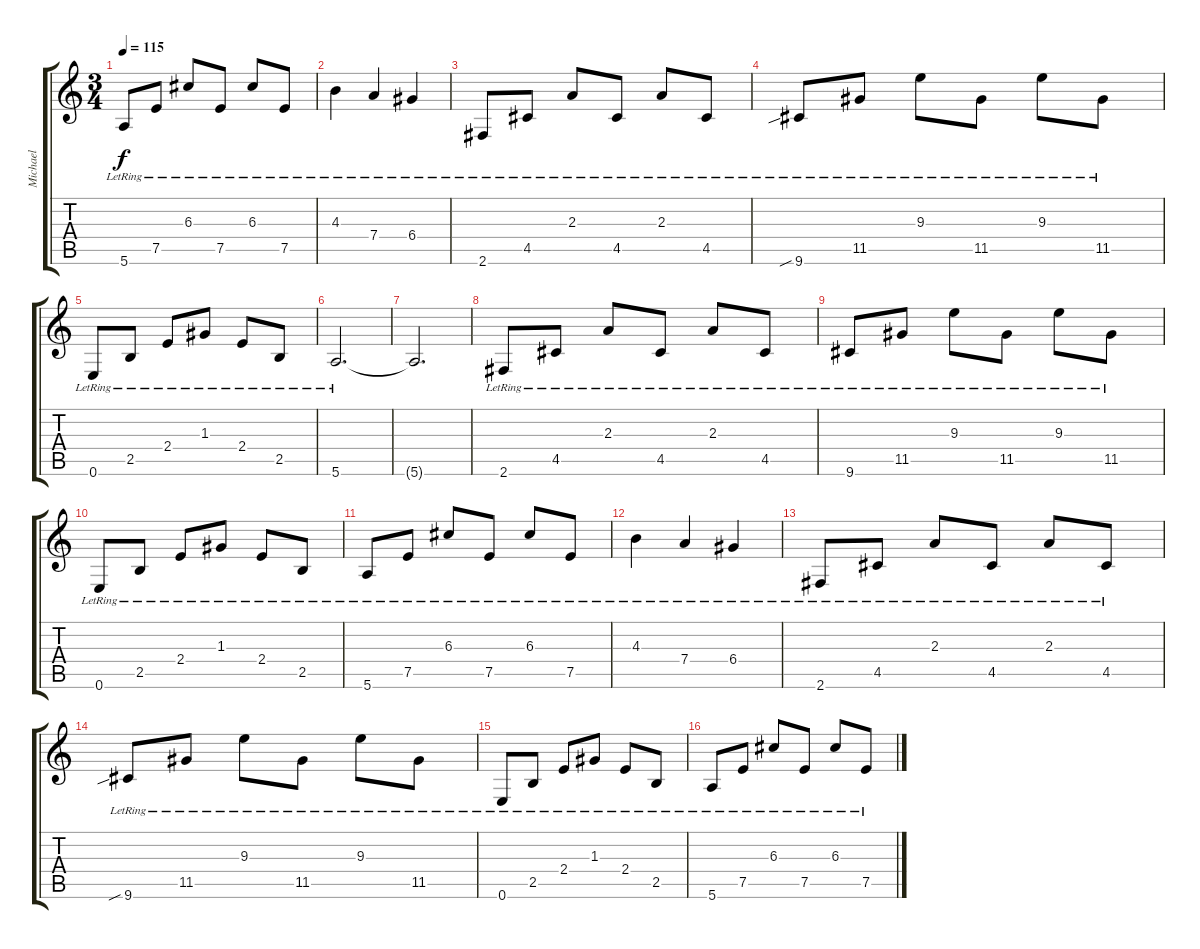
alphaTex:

\track ("Michael" "Michael") {instrument electricguitarjazz}
\staff {score tabs}
\tuning (E4 B3 G3 D3 A2 E2) {hide}
\ts (3 4)
\tempo 115
\clef g2
\ks c
5.6{lr}.8{dy f} 7.5{lr}.8 6.3{lr}.8 7.5{lr}.8 6.3{lr}.8 7.5{lr}.8 |
4.3{lr}.4 7.4{lr}.4 6.4{lr}.4 |
2.6{lr}.8 4.5{lr}.8 2.3{lr}.8 4.5{lr}.8 2.3{lr}.8 4.5{lr}.8 |
9.6{sib lr}.8 11.5{lr}.8 9.3{lr}.8 11.5{lr}.8 9.3{lr}.8 11.5{lr}.8 |
0.6{lr}.8 2.5{lr}.8 2.4{lr}.8 1.3{lr}.8 2.4{lr}.8 2.5{lr}.8 |
5.6{lr}.2{d} |
5.6{t}.2{d} |
2.6{lr}.8 4.5{lr}.8 2.3{lr}.8 4.5{lr}.8 2.3{lr}.8 4.5{lr}.8 |
9.6{lr}.8 11.5{lr}.8 9.3{lr}.8 11.5{lr}.8 9.3{lr}.8 11.5{lr}.8 |
0.6{lr}.8 2.5{lr}.8 2.4{lr}.8 1.3{lr}.8 2.4{lr}.8 2.5{lr}.8 |
5.6{lr}.8 7.5{lr}.8 6.3{lr}.8 7.5{lr}.8 6.3{lr}.8 7.5{lr}.8 |
4.3{lr}.4 7.4{lr}.4 6.4{lr}.4 |
2.6{lr}.8 4.5{lr}.8 2.3{lr}.8 4.5{lr}.8 2.3{lr}.8 4.5{lr}.8 |
9.6{sib lr}.8 11.5{lr}.8 9.3{lr}.8 11.5{lr}.8 9.3{lr}.8 11.5{lr}.8 |
0.6{lr}.8 2.5{lr}.8 2.4{lr}.8 1.3{lr}.8 2.4{lr}.8 2.5{lr}.8 |
5.6{lr}.8 7.5{lr}.8 6.3{lr}.8 7.5{lr}.8 6.3{lr}.8 7.5{lr}.8
